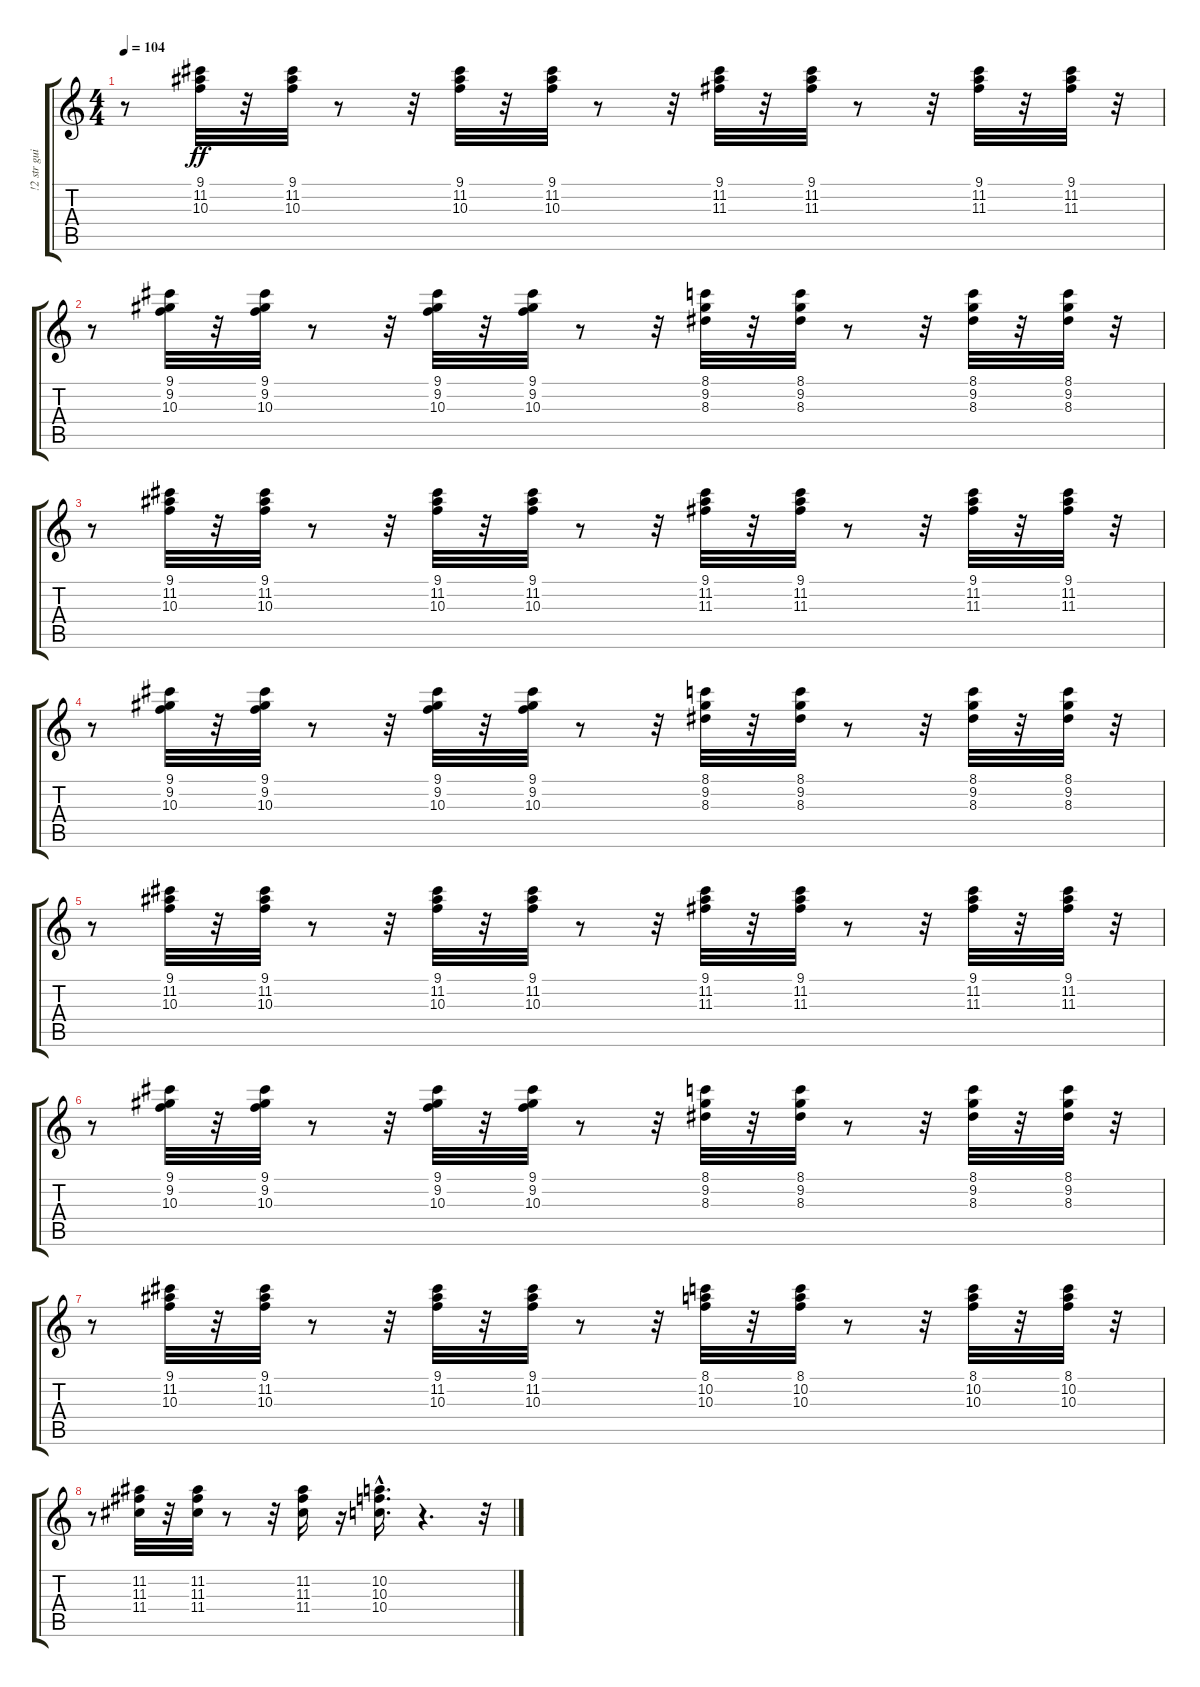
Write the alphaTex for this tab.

\track ("!2 str guitar" "!2 str gui") {instrument electricguitarclean}
\staff {score tabs}
\tuning (E4 B3 G3 D3 A2 E2) {hide}
\ts (4 4)
\tempo 104
\clef g2
\ks c
r.8{dy fff} (9.1 11.2 10.3).32{dy ff} r.32 (9.1 11.2 10.3).32 r.8 r.32 (9.1 11.2 10.3).32 r.32 (9.1 11.2 10.3).32 r.8 r.32 (9.1 11.2 11.3).32 r.32 (9.1 11.2 11.3).32 r.8 r.32 (9.1 11.2 11.3).32 r.32 (9.1 11.2 11.3).32 r.32 |
r.8 (9.1 9.2 10.3).32 r.32 (9.1 9.2 10.3).32 r.8 r.32 (9.1 9.2 10.3).32 r.32 (9.1 9.2 10.3).32 r.8 r.32 (8.1 9.2 8.3).32 r.32 (8.1 9.2 8.3).32 r.8 r.32 (8.1 9.2 8.3).32 r.32 (8.1 9.2 8.3).32 r.32 |
r.8 (9.1 11.2 10.3).32 r.32 (9.1 11.2 10.3).32 r.8 r.32 (9.1 11.2 10.3).32 r.32 (9.1 11.2 10.3).32 r.8 r.32 (9.1 11.2 11.3).32 r.32 (9.1 11.2 11.3).32 r.8 r.32 (9.1 11.2 11.3).32 r.32 (9.1 11.2 11.3).32 r.32 |
r.8 (9.1 9.2 10.3).32 r.32 (9.1 9.2 10.3).32 r.8 r.32 (9.1 9.2 10.3).32 r.32 (9.1 9.2 10.3).32 r.8 r.32 (8.1 9.2 8.3).32 r.32 (8.1 9.2 8.3).32 r.8 r.32 (8.1 9.2 8.3).32 r.32 (8.1 9.2 8.3).32 r.32 |
r.8 (9.1 11.2 10.3).32 r.32 (9.1 11.2 10.3).32 r.8 r.32 (9.1 11.2 10.3).32 r.32 (9.1 11.2 10.3).32 r.8 r.32 (9.1 11.2 11.3).32 r.32 (9.1 11.2 11.3).32 r.8 r.32 (9.1 11.2 11.3).32 r.32 (9.1 11.2 11.3).32 r.32 |
r.8 (9.1 9.2 10.3).32 r.32 (9.1 9.2 10.3).32 r.8 r.32 (9.1 9.2 10.3).32 r.32 (9.1 9.2 10.3).32 r.8 r.32 (8.1 9.2 8.3).32 r.32 (8.1 9.2 8.3).32 r.8 r.32 (8.1 9.2 8.3).32 r.32 (8.1 9.2 8.3).32 r.32 |
r.8 (9.1 11.2 10.3).32 r.32 (9.1 11.2 10.3).32 r.8 r.32 (9.1 11.2 10.3).32 r.32 (9.1 11.2 10.3).32 r.8 r.32 (8.1 10.2 10.3).32 r.32 (8.1 10.2 10.3).32 r.8 r.32 (8.1 10.2 10.3).32 r.32 (8.1 10.2 10.3).32 r.32 |
r.8 (11.2 11.3 11.4).32 r.32 (11.2 11.3 11.4).32 r.8 r.32 (11.2 11.3 11.4).16 r.16 (10.2{hac} 10.3{hac} 10.4).16{d} r.4{d} r.32
